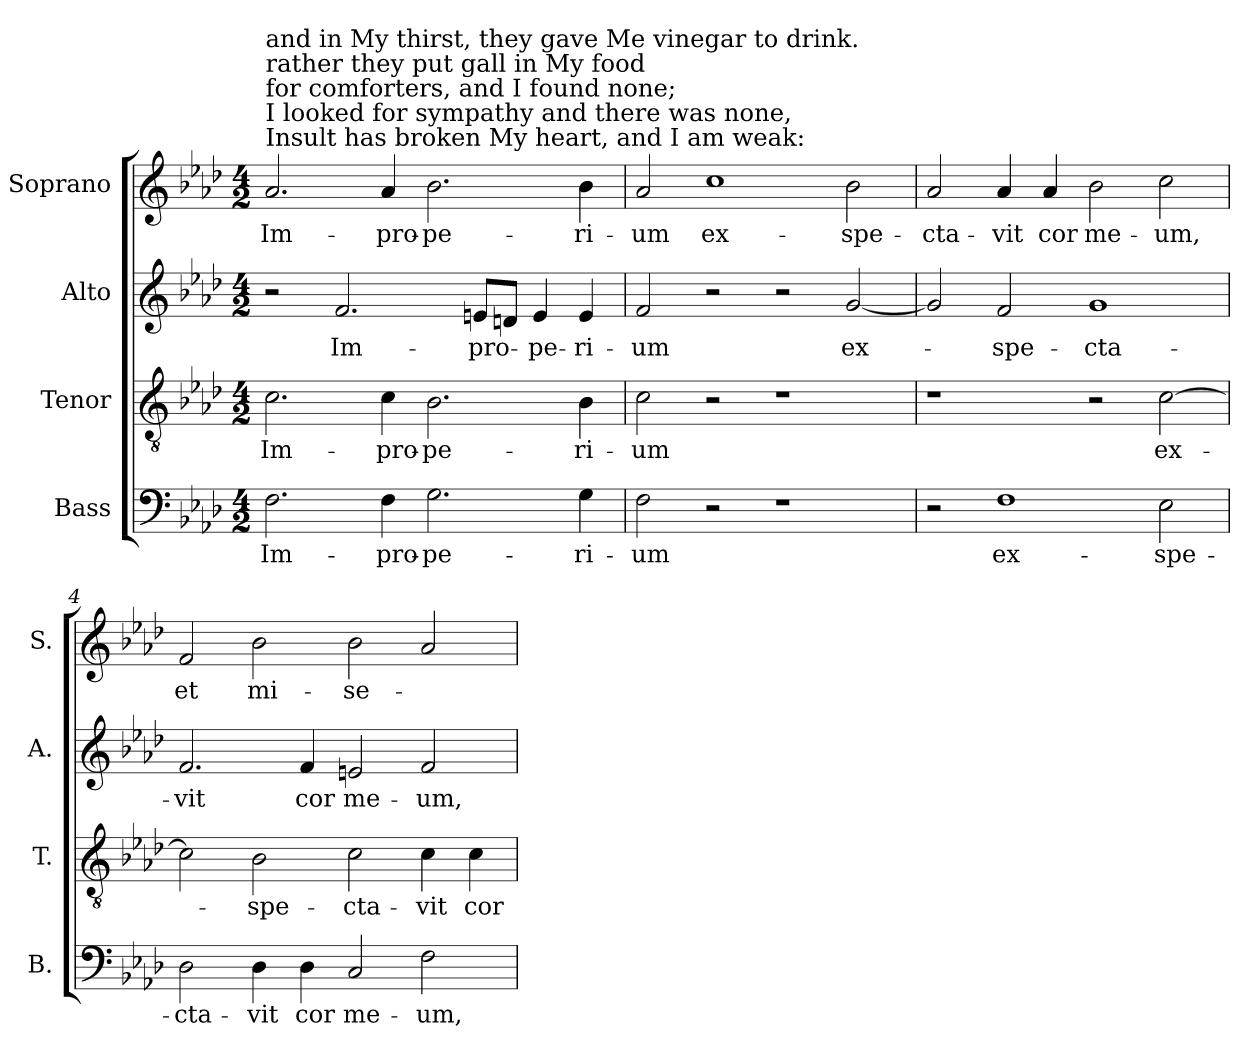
**kern	**text	**kern	**text	**kern	**text	**kern	**text
*part4	*part4	*part3	*part3	*part2	*part2	*part1	*part1
*staff4	*staff4	*staff3	*staff3	*staff2	*staff2	*staff1	*staff1
*I"Bass	*	*I"Tenor	*	*I"Alto	*	*I"Soprano	*
*I'B.	*	*I'T.	*	*I'A.	*	*I'S.	*
!!LO:PB:g=z
*clefF4	*	*clefGv2	*	*clefG2	*	*clefG2	*
*	*	*ITrd7c12	*	*	*	*	*
*k[b-e-a-d-]	*	*k[b-e-a-d-]	*	*k[b-e-a-d-]	*	*k[b-e-a-d-]	*
*A-:	*	*A-:	*	*A-:	*	*A-:	*
*M4/2	*	*M4/2	*	*M4/2	*	*M4/2	*
*MM160	*	*MM160	*	*MM160	*	*MM160	*
=1	=1	=1	=1	=1	=1	=1	=1
!	!LO:LY:b:color=#000000	!	!	!	!	!	!
!	!	!	!LO:LY:b:color=#000000	!	!	!	!
!	!	!	!	!	!	!LO:TX:a:t=Insult has broken My heart, and I am weak&colon;	!
!	!	!	!	!	!	!LO:TX:t=I looked for sympathy and there was none,	!
!	!	!	!	!	!	!LO:TX:t=for comforters, and I found none;	!
!	!	!	!	!	!	!LO:TX:t=rather they put gall in My food	!
!	!	!	!	!	!	!LO:TX:t=and in My thirst, they gave Me vinegar to drink.	!
!	!	!	!	!	!	!	!LO:LY:b:color=#000000
2.Fi\	Im-	2.Ci\	Im-	2r	.	2.a-i/	Im-
!	!	!	!	!	!LO:LY:b:color=#000000	!	!
.	.	.	.	2.fi/	Im-	.	.
!	!LO:LY:b:color=#000000	!	!	!	!	!	!
!	!	!	!LO:LY:b:color=#000000	!	!	!	!
!	!	!	!	!	!	!	!LO:LY:b:color=#000000
4Fi\	-pro-	4Ci\	-pro-	.	.	4a-i/	-pro-
!	!LO:LY:b:color=#000000	!	!	!	!	!	!
!	!	!	!LO:LY:b:color=#000000	!	!	!	!
!	!	!	!	!	!	!	!LO:LY:b:color=#000000
2.Gi\	-pe-	2.BB-i\	-pe-	.	.	2.b-i\	-pe-
!	!	!	!	!	!LO:LY:b:color=#000000	!	!
.	.	.	.	8eni/L	-pro-	.	.
.	.	.	.	8dni/J	.	.	.
!	!	!	!	!	!LO:LY:b:color=#000000	!	!
.	.	.	.	4ei/	-pe-	.	.
!	!LO:LY:b:color=#000000	!	!	!	!	!	!
!	!	!	!LO:LY:b:color=#000000	!	!	!	!
!	!	!	!	!	!LO:LY:b:color=#000000	!	!
!	!	!	!	!	!	!	!LO:LY:b:color=#000000
4Gi\	-ri-	4BB-i\	-ri-	4ei/	-ri-	4b-i\	-ri-
=2	=2	=2	=2	=2	=2	=2	=2
!	!LO:LY:b:color=#000000	!	!	!	!	!	!
!	!	!	!LO:LY:b:color=#000000	!	!	!	!
!	!	!	!	!	!LO:LY:b:color=#000000	!	!
!	!	!	!	!	!	!	!LO:LY:b:color=#000000
2Fi\	-um	2Ci\	-um	2fi/	-um	2a-i/	-um
!	!	!	!	!	!	!	!LO:LY:b:color=#000000
2r	.	2r	.	2r	.	1cci	ex-
1r	.	1r	.	2r	.	.	.
!	!	!	!	!	!LO:LY:b:color=#000000	!	!
!	!	!	!	!	!	!	!LO:LY:b:color=#000000
.	.	.	.	[2gi/	ex-	2b-i\	-spe-
=3	=3	=3	=3	=3	=3	=3	=3
!	!	!	!	!	!	!	!LO:LY:b:color=#000000
2r	.	1r	.	2gi/]	.	2a-i/	-cta-
!	!LO:LY:b:color=#000000	!	!	!	!	!	!
!	!	!	!	!	!LO:LY:b:color=#000000	!	!
!	!	!	!	!	!	!	!LO:LY:b:color=#000000
1Fi	ex-	.	.	2fi/	-spe-	4a-i/	-vit
!	!	!	!	!	!	!	!LO:LY:b:color=#000000
.	.	.	.	.	.	4a-i/	cor
!	!	!	!	!	!LO:LY:b:color=#000000	!	!
!	!	!	!	!	!	!	!LO:LY:b:color=#000000
.	.	2r	.	1gi	-cta-	2b-i\	me-
!	!LO:LY:b:color=#000000	!	!	!	!	!	!
!	!	!	!LO:LY:b:color=#000000	!	!	!	!
!	!	!	!	!	!	!	!LO:LY:b:color=#000000
2E-i\	-spe-	[2Ci\	ex-	.	.	2cci\	-um,
=4	=4	=4	=4	=4	=4	=4	=4
!	!LO:LY:b:color=#000000	!	!	!	!	!	!
!	!	!	!	!	!LO:LY:b:color=#000000	!	!
!	!	!	!	!	!	!	!LO:LY:b:color=#000000
2D-i\	-cta-	2Ci\]	.	2.fi/	-vit	2fi/	et
!	!LO:LY:b:color=#000000	!	!	!	!	!	!
!	!	!	!LO:LY:b:color=#000000	!	!	!	!
!	!	!	!	!	!	!	!LO:LY:b:color=#000000
4D-i\	-vit	2BB-i\	-spe-	.	.	2b-i\	mi-
!	!LO:LY:b:color=#000000	!	!	!	!	!	!
!	!	!	!	!	!LO:LY:b:color=#000000	!	!
4D-i\	cor	.	.	4fi/	cor	.	.
!	!LO:LY:b:color=#000000	!	!	!	!	!	!
!	!	!	!LO:LY:b:color=#000000	!	!	!	!
!	!	!	!	!	!LO:LY:b:color=#000000	!	!
!	!	!	!	!	!	!	!LO:LY:b:color=#000000
2Ci/	me-	2Ci\	-cta-	2eni/	me-	2b-i\	-se-
!	!LO:LY:b:color=#000000	!	!	!	!	!	!
!	!	!	!LO:LY:b:color=#000000	!	!	!	!
!	!	!	!	!	!LO:LY:b:color=#000000	!	!
2Fi\	-um,	4Ci\	-vit	2fi/	-um,	2a-i/	.
!	!	!	!LO:LY:b:color=#000000	!	!	!	!
.	.	4Ci\	cor	.	.	.	.
=	=	=	=	=	=	=	=
*-	*-	*-	*-	*-	*-	*-	*-
